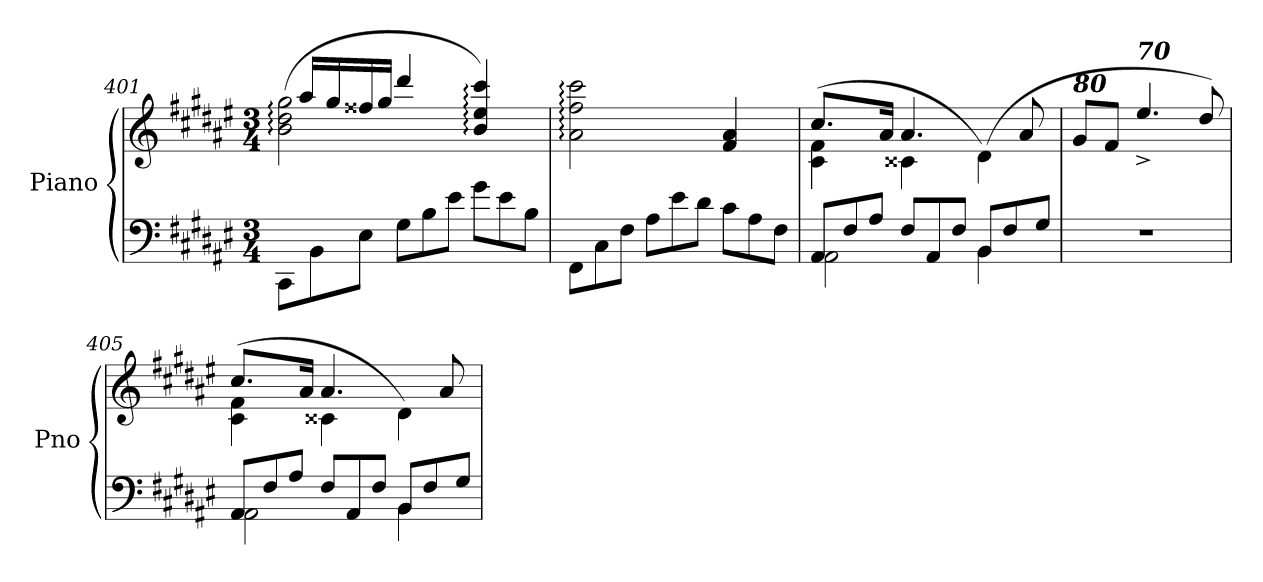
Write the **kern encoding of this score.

**kern	**kern
*part1	*part1
*staff2	*staff1
*I"Piano	*
*I'Pno	*
*clefF4	*clefG2
*k[f#c#g#d#a#e#]	*k[f#c#g#d#a#e#]
*M3/4	*M3/4
*Xtuplet	*
=401	=401
*	*^
12CC#\L	(2b\: 2dd#\: 2gg#\:	16ryy
.	.	16aa#/LL
12BB\	.	.
*	*	*Xtuplet
.	.	24gg#/
12E#\J	.	24ff##X/
.	.	24gg#/JJ
12G#\L	.	4ddd#/
12B\	.	.
12e#\J	.	.
12g#\L	4b/: 4ee#/: 4ccc#/:)	4ryy
12e#\	.	.
12B\J	.	.
*	*v	*v
=402	=402
12FF#\L	2a#\: 2ff#\: 2ccc#\:
12C#\	.
12F#\J	.
12A#\L	.
12e#\	.
12d#\J	.
12c#\L	4f#/ 4a#/
12A#\	.
12F#\J	.
!!LO:PB:g=z
=403	=403
*^	*^
12AA#/L	2AA#\	(>4c#\ 4f#\	8.cc#/L
12F#/	.	.	.
12A#/J	.	.	.
.	.	.	16a#/Jk
12F#/L	.	4c##X\	4.a#/
12AA#/	.	.	.
12F#/J	.	.	.
12BB/L	4BB\	(>4d#\)	.
12F#/	.	.	.
.	.	.	8a#/
12G#/J	.	.	.
*v	*v	*	*
*	*v	*v
=404	=404
!	!LO:TX:a:Bi:t=80
2.r	8g#/L
.	8f#/J
!	!LO:TX:a:Bi:t=70
.	4.ee#^/
.	8dd#/)
=405	=405
*^	*^
12AA#/L	2AA#\	(>4c#\ 4f#\	8.cc#/L
12F#/	.	.	.
12A#/J	.	.	.
.	.	.	16a#/Jk
12F#/L	.	4c##X\	4.a#/
12AA#/	.	.	.
12F#/J	.	.	.
12BB/L	4BB\	4d#\)	.
12F#/	.	.	.
.	.	.	8a#/
12G#/J	.	.	.
*v	*v	*	*
*	*v	*v
=	=
*-	*-
